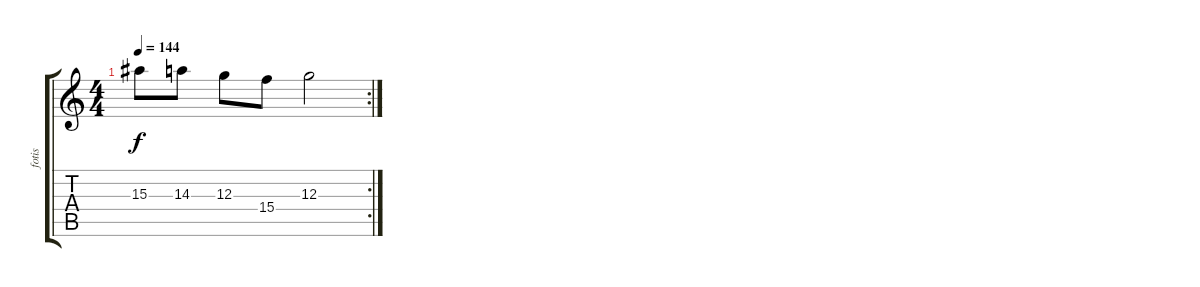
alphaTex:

\track ("fotis" "fotis") {instrument distortionguitar}
\staff {score tabs}
\tuning (E4 B3 G3 D3 A2 E2) {hide}
\rc 2
\ts (4 4)
\tempo 144
\clef g2
\ks c
15.3.8{dy f} 14.3.8 12.3.8 15.4.8 12.3.2
